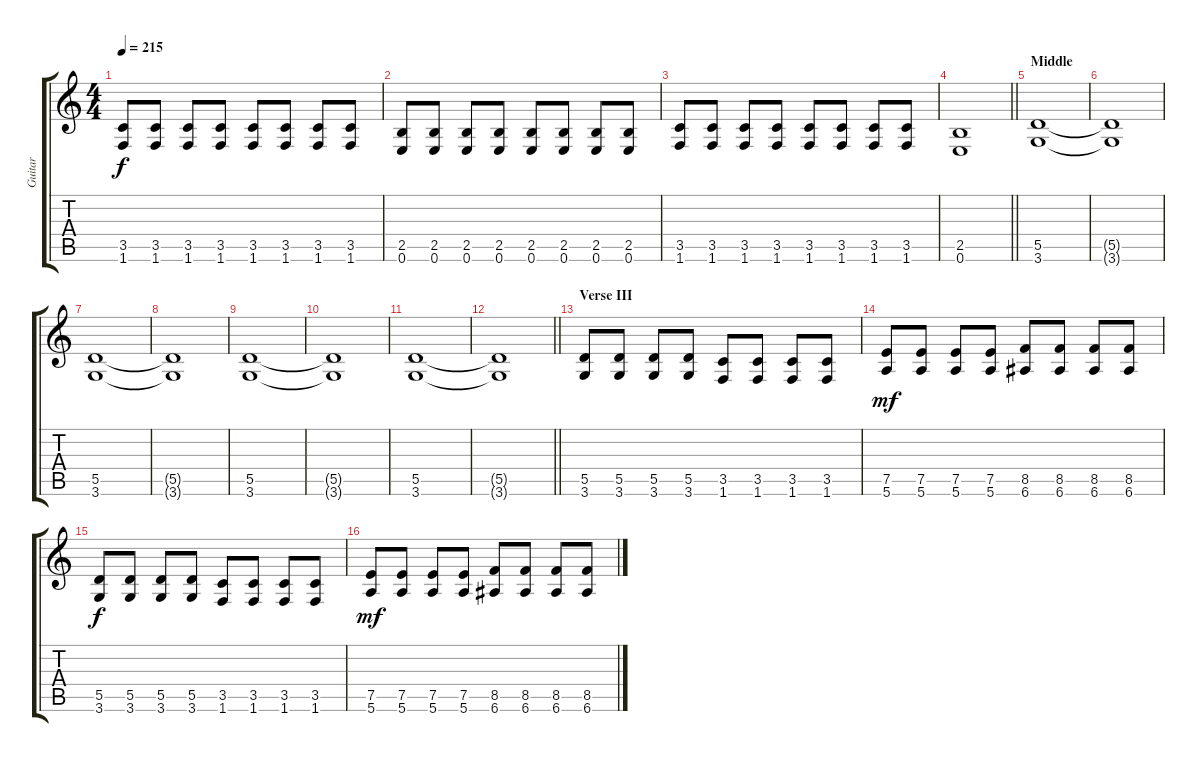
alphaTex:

\track ("Guitar" "Guitar") {instrument distortionguitar}
\staff {score tabs}
\tuning (E4 B3 G3 D3 A2 E2) {hide}
\ts (4 4)
\tempo 215
\clef g2
\ks c
(3.5 1.6).8{dy f} (3.5 1.6).8 (3.5 1.6).8 (3.5 1.6).8 (3.5 1.6).8 (3.5 1.6).8 (3.5 1.6).8 (3.5 1.6).8 |
(2.5 0.6).8 (2.5 0.6).8 (2.5 0.6).8 (2.5 0.6).8 (2.5 0.6).8 (2.5 0.6).8 (2.5 0.6).8 (2.5 0.6).8 |
(3.5 1.6).8 (3.5 1.6).8 (3.5 1.6).8 (3.5 1.6).8 (3.5 1.6).8 (3.5 1.6).8 (3.5 1.6).8 (3.5 1.6).8 |
\barLineRight lightlight
(2.5 0.6).1 |
\section ("" "Middle")
(5.5 3.6).1 |
(5.5{t} 3.6{t}).1 |
(5.5 3.6).1 |
(5.5{t} 3.6{t}).1 |
(5.5 3.6).1 |
(5.5{t} 3.6{t}).1 |
(5.5 3.6).1 |
\barLineRight lightlight
(5.5{t} 3.6{t}).1 |
\section ("" "Verse III")
(5.5 3.6).8 (5.5 3.6).8 (5.5 3.6).8 (5.5 3.6).8 (3.5 1.6).8 (3.5 1.6).8 (3.5 1.6).8 (3.5 1.6).8 |
(7.5 5.6).8{dy mf} (7.5 5.6).8 (7.5 5.6).8 (7.5 5.6).8 (8.5 6.6).8 (8.5 6.6).8 (8.5 6.6).8 (8.5 6.6).8 |
(5.5 3.6).8{dy f} (5.5 3.6).8 (5.5 3.6).8 (5.5 3.6).8 (3.5 1.6).8 (3.5 1.6).8 (3.5 1.6).8 (3.5 1.6).8 |
(7.5 5.6).8{dy mf} (7.5 5.6).8 (7.5 5.6).8 (7.5 5.6).8 (8.5 6.6).8 (8.5 6.6).8 (8.5 6.6).8 (8.5 6.6).8
